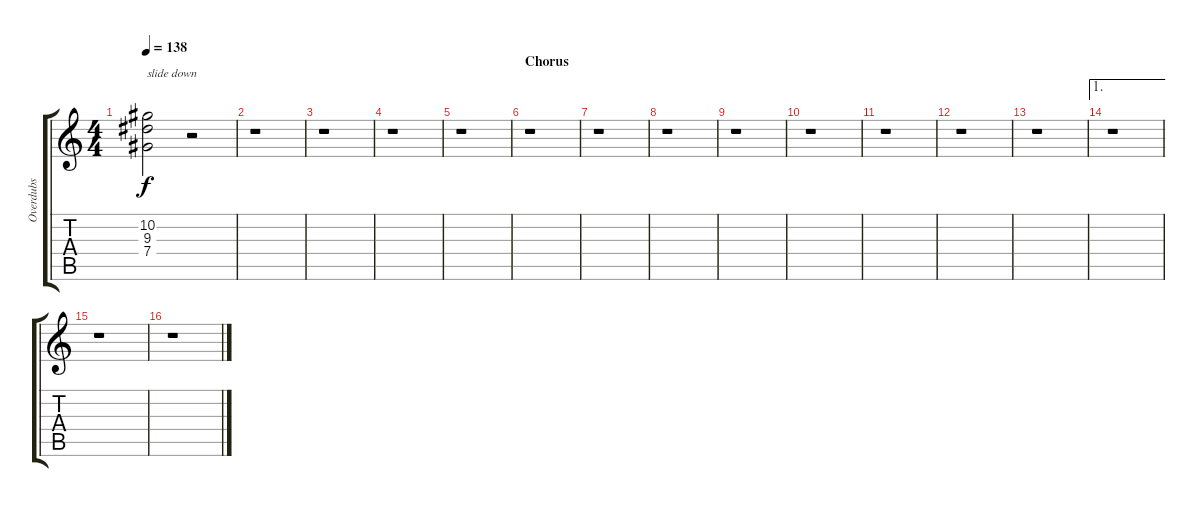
\track ("Overdubs" "Overdubs") {instrument overdrivenguitar}
\staff {score tabs}
\tuning (Eb4 Bb3 Gb3 Db3 Ab2 Eb2) {hide}
\ts (4 4)
\tempo 138
\clef g2
\ks c
(10.2{t} 9.3{t} 7.4{t}).2{txt "slide down" dy f} r.2 |
r.1 |
r.1 |
r.1 |
r.1 |
\section ("" "Chorus")
r.1 |
r.1 |
r.1 |
r.1 |
r.1 |
r.1 |
r.1 |
r.1 |
\ae 1
r.1 |
r.1 |
r.1
